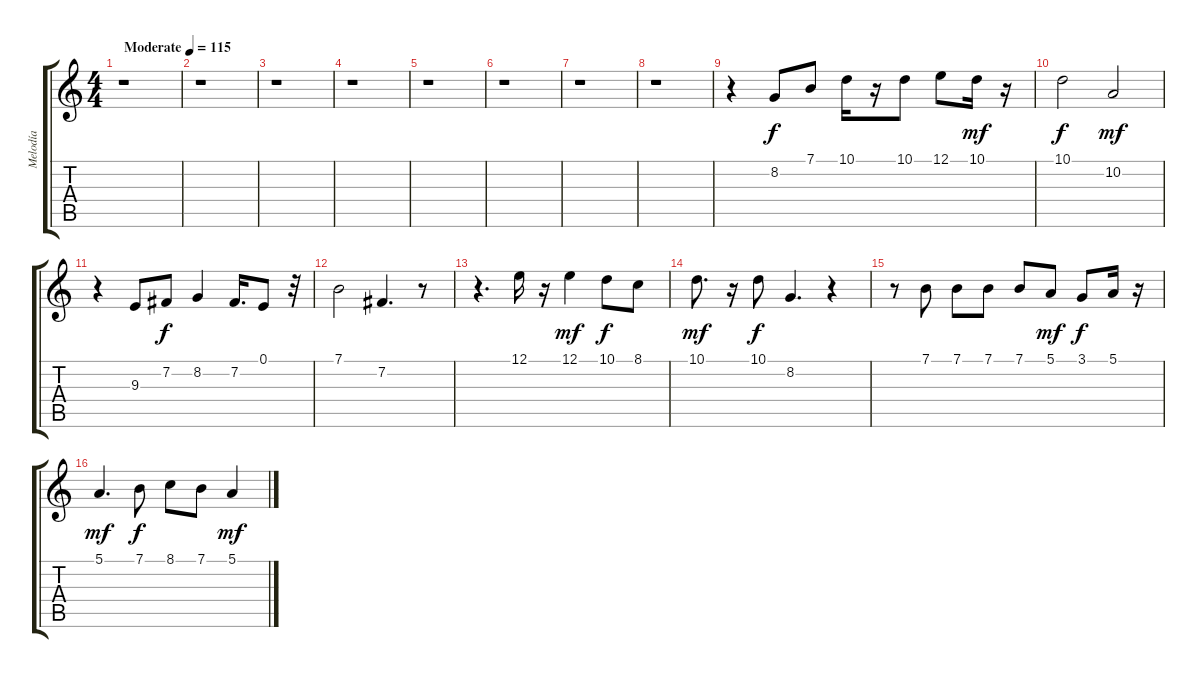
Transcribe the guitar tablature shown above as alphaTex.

\track ("Melodía" "Melodía") {instrument voiceoohs}
\staff {score tabs}
\tuning (E4 B3 G3 D3 A2 E2) {hide}
\ts (4 4)
\tempo (115 "Moderate")
\clef g2
\ks c
r.1{dy f instrument voiceoohs} |
r.1 |
r.1 |
r.1 |
r.1 |
r.1 |
r.1 |
r.1 |
r.4 8.2.8 7.1.8 10.1.16 r.16 10.1.8 12.1.8 10.1.16{dy mf} r.16 |
10.1.2{dy f} 10.2.2{dy mf} |
r.4 9.3.8 7.2.8{dy f} 8.2.4 7.2.16{d} 0.1.8 r.32 |
7.1.2 7.2.4{d} r.8 |
r.4{d} 12.1.16 r.16 12.1.4{dy mf} 10.1.8{dy f} 8.1.8 |
10.1.8{d dy mf} r.16 10.1.8{dy f} 8.2.4{d} r.4 |
r.8 7.1.8 7.1.8 7.1.8 7.1.8 5.1.8{dy mf} 3.1.8{dy f} 5.1.16 r.16 |
5.1.4{d dy mf} 7.1.8{dy f} 8.1.8 7.1.8 5.1.4{dy mf}
